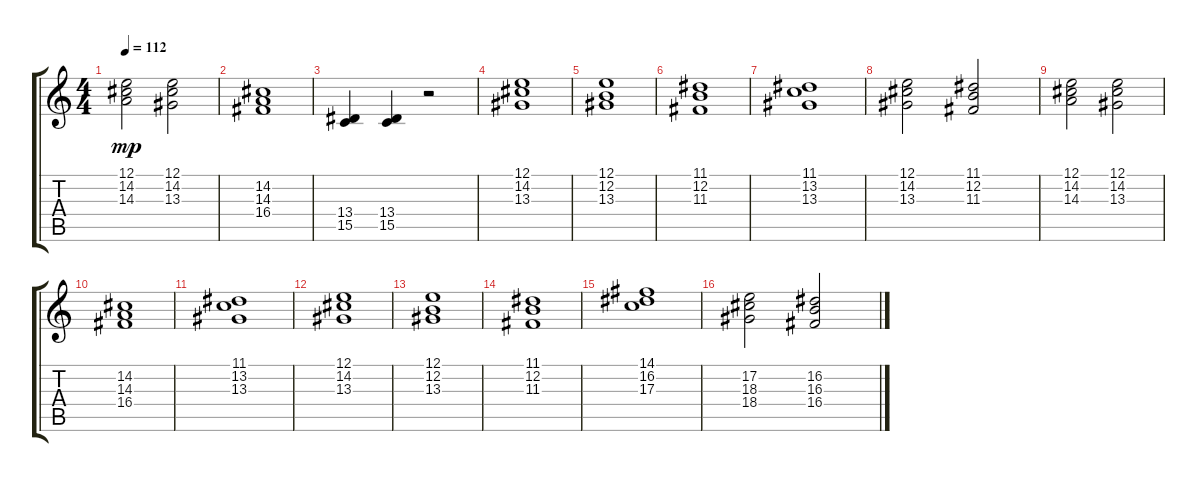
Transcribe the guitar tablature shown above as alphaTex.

\track "" {instrument drawbarorgan}
\staff {score tabs}
\tuning (E4 B3 G3 D3 A2 E2) {hide}
\ts (4 4)
\tempo 112
\clef g2
\ks c
(12.1 14.2 14.3).2{dy mp} (12.1 14.2 13.3).2 |
(14.2 14.3 16.4).1 |
(13.4 15.5).4 (13.4 15.5).4 r.2 |
(12.1 14.2 13.3).1 |
(12.1 12.2 13.3).1 |
(11.1 12.2 11.3).1 |
(11.1 13.2 13.3).1 |
(12.1 14.2 13.3).2 (11.1 12.2 11.3).2 |
(12.1 14.2 14.3).2 (12.1 14.2 13.3).2 |
(14.2 14.3 16.4).1 |
(11.1 13.2 13.3).1 |
(12.1 14.2 13.3).1 |
(12.1 12.2 13.3).1 |
(11.1 12.2 11.3).1 |
(14.1 16.2 17.3).1 |
(17.2 18.3 18.4).2 (16.2 16.3 16.4).2
